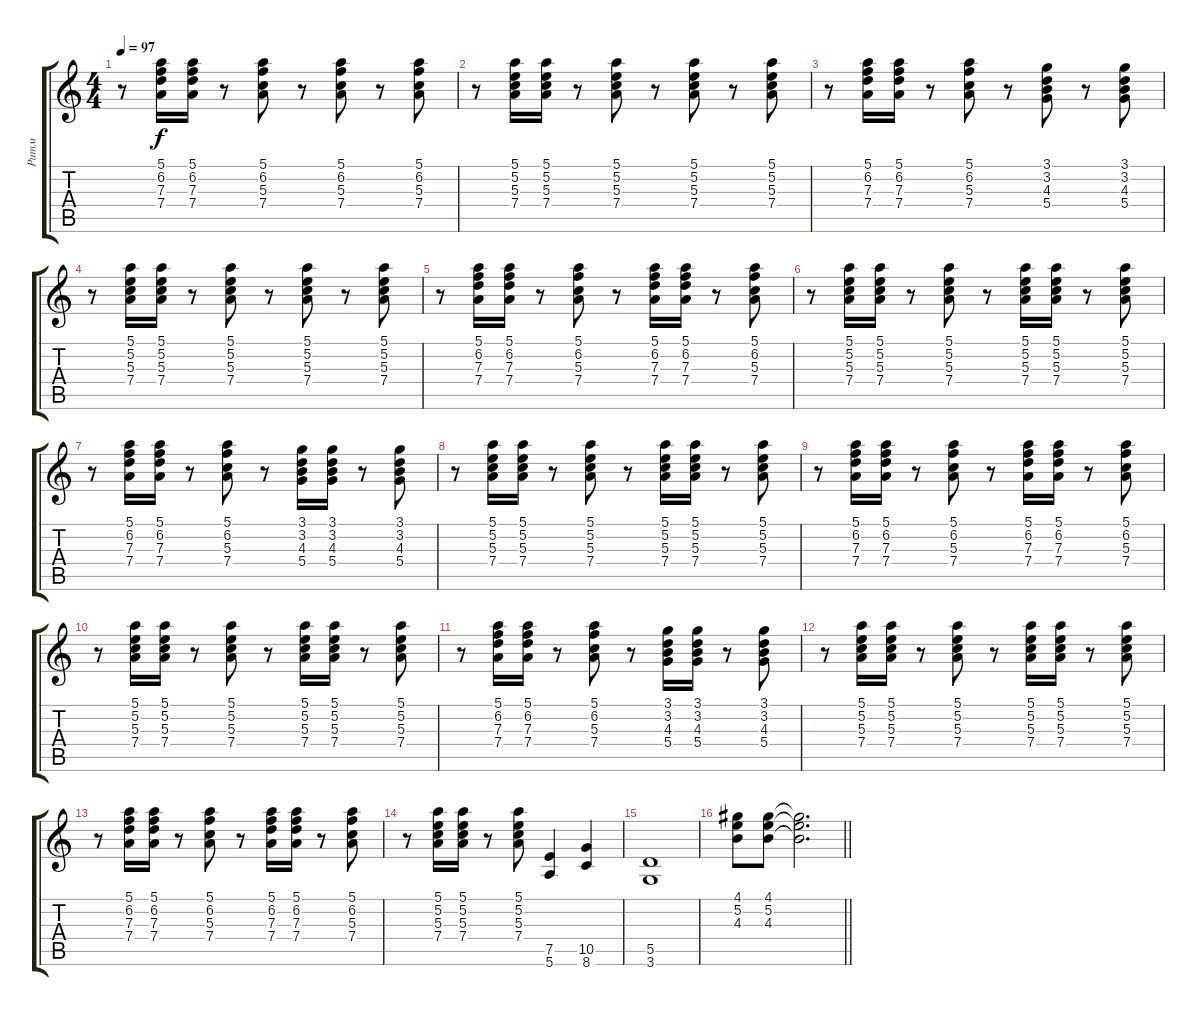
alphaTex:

\track ("Ритм" "Ритм") {instrument distortionguitar}
\staff {score tabs}
\tuning (E4 B3 G3 D3 A2 E2) {hide}
\ts (4 4)
\tempo 97
\clef g2
\ks c
r.8{dy f} (5.1 6.2 7.3 7.4).16 (5.1 6.2 7.3 7.4).16 r.8 (5.1 6.2 5.3 7.4).8 r.8 (5.1 6.2 5.3 7.4).8 r.8 (5.1 6.2 5.3 7.4).8 |
r.8 (5.1 5.2 5.3 7.4).16 (5.1 5.2 5.3 7.4).16 r.8 (5.1 5.2 5.3 7.4).8 r.8 (5.1 5.2 5.3 7.4).8 r.8 (5.1 5.2 5.3 7.4).8 |
r.8 (5.1 6.2 7.3 7.4).16 (5.1 6.2 7.3 7.4).16 r.8 (5.1 6.2 5.3 7.4).8 r.8 (3.1 3.2 4.3 5.4).8 r.8 (3.1 3.2 4.3 5.4).8 |
r.8 (5.1 5.2 5.3 7.4).16 (5.1 5.2 5.3 7.4).16 r.8 (5.1 5.2 5.3 7.4).8 r.8 (5.1 5.2 5.3 7.4).8 r.8 (5.1 5.2 5.3 7.4).8 |
r.8 (5.1 6.2 7.3 7.4).16 (5.1 6.2 7.3 7.4).16 r.8 (5.1 6.2 5.3 7.4).8 r.8 (5.1 6.2 7.3 7.4).16 (5.1 6.2 7.3 7.4).16 r.8 (5.1 6.2 5.3 7.4).8 |
r.8 (5.1 5.2 5.3 7.4).16 (5.1 5.2 5.3 7.4).16 r.8 (5.1 5.2 5.3 7.4).8 r.8 (5.1 5.2 5.3 7.4).16 (5.1 5.2 5.3 7.4).16 r.8 (5.1 5.2 5.3 7.4).8 |
r.8 (5.1 6.2 7.3 7.4).16 (5.1 6.2 7.3 7.4).16 r.8 (5.1 6.2 5.3 7.4).8 r.8 (3.1 3.2 4.3 5.4).16 (3.1 3.2 4.3 5.4).16 r.8 (3.1 3.2 4.3 5.4).8 |
r.8 (5.1 5.2 5.3 7.4).16 (5.1 5.2 5.3 7.4).16 r.8 (5.1 5.2 5.3 7.4).8 r.8 (5.1 5.2 5.3 7.4).16 (5.1 5.2 5.3 7.4).16 r.8 (5.1 5.2 5.3 7.4).8 |
r.8 (5.1 6.2 7.3 7.4).16 (5.1 6.2 7.3 7.4).16 r.8 (5.1 6.2 5.3 7.4).8 r.8 (5.1 6.2 7.3 7.4).16 (5.1 6.2 7.3 7.4).16 r.8 (5.1 6.2 5.3 7.4).8 |
r.8 (5.1 5.2 5.3 7.4).16 (5.1 5.2 5.3 7.4).16 r.8 (5.1 5.2 5.3 7.4).8 r.8 (5.1 5.2 5.3 7.4).16 (5.1 5.2 5.3 7.4).16 r.8 (5.1 5.2 5.3 7.4).8 |
r.8 (5.1 6.2 7.3 7.4).16 (5.1 6.2 7.3 7.4).16 r.8 (5.1 6.2 5.3 7.4).8 r.8 (3.1 3.2 4.3 5.4).16 (3.1 3.2 4.3 5.4).16 r.8 (3.1 3.2 4.3 5.4).8 |
r.8 (5.1 5.2 5.3 7.4).16 (5.1 5.2 5.3 7.4).16 r.8 (5.1 5.2 5.3 7.4).8 r.8 (5.1 5.2 5.3 7.4).16 (5.1 5.2 5.3 7.4).16 r.8 (5.1 5.2 5.3 7.4).8 |
r.8 (5.1 6.2 7.3 7.4).16 (5.1 6.2 7.3 7.4).16 r.8 (5.1 6.2 5.3 7.4).8 r.8 (5.1 6.2 7.3 7.4).16 (5.1 6.2 7.3 7.4).16 r.8 (5.1 6.2 5.3 7.4).8 |
r.8 (5.1 5.2 5.3 7.4).16 (5.1 5.2 5.3 7.4).16 r.8 (5.1 5.2 5.3 7.4).8 (7.5 5.6).4{instrument distortionguitar} (10.5 8.6).4 |
(5.5 3.6).1 |
\barLineRight lightlight
(4.1 5.2 4.3).8 (4.1 5.2 4.3).8 (4.1{t} 5.2{t} 4.3{t}).2{d}
